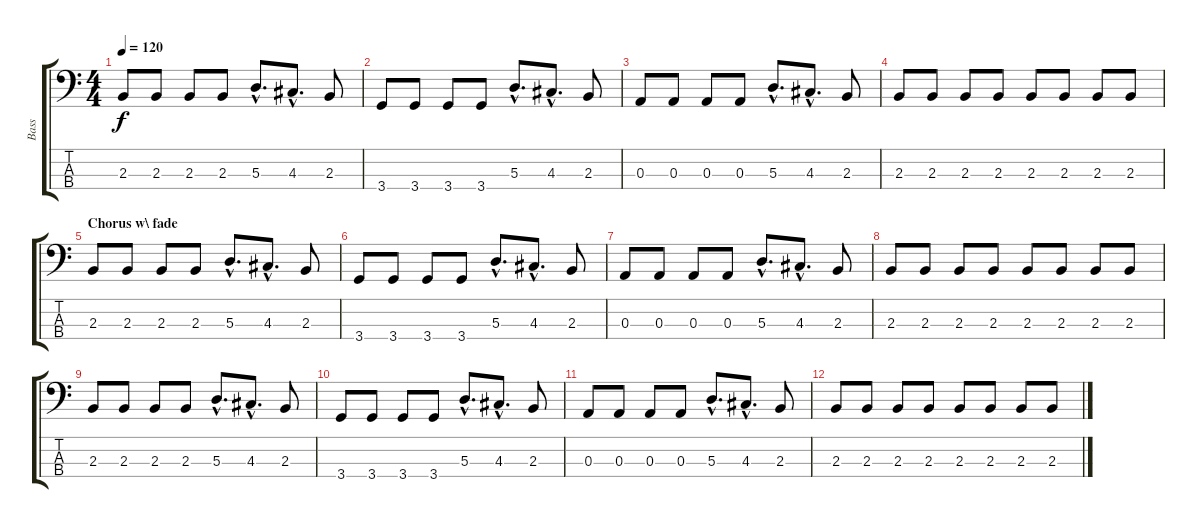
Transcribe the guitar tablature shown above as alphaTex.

\track ("Bass" "Bass") {instrument electricbassfinger}
\staff {score tabs}
\tuning (G2 D2 A1 E1) {hide}
\ts (4 4)
\tempo 120
\clef f4
\ks c
2.3.8{dy f} 2.3.8 2.3.8 2.3.8 5.3{hac}.8{d} 4.3{hac}.8{d} 2.3.8 |
3.4.8 3.4.8 3.4.8 3.4.8 5.3{hac}.8{d} 4.3{hac}.8{d} 2.3.8 |
0.3.8 0.3.8 0.3.8 0.3.8 5.3{hac}.8{d} 4.3{hac}.8{d} 2.3.8 |
2.3.8 2.3.8 2.3.8 2.3.8 2.3.8 2.3.8 2.3.8 2.3.8 |
\section ("" "Chorus w\\ fade")
2.3.8{volume 13} 2.3.8 2.3.8 2.3.8 5.3{hac}.8{d} 4.3{hac}.8{d} 2.3.8 |
3.4.8 3.4.8 3.4.8 3.4.8 5.3{hac}.8{d} 4.3{hac}.8{d} 2.3.8 |
0.3.8{volume 11} 0.3.8 0.3.8 0.3.8 5.3{hac}.8{d} 4.3{hac}.8{d} 2.3.8 |
2.3.8 2.3.8 2.3.8 2.3.8 2.3.8 2.3.8 2.3.8 2.3.8 |
2.3.8{volume 7} 2.3.8 2.3.8 2.3.8 5.3{hac}.8{d} 4.3{hac}.8{d} 2.3.8 |
3.4.8 3.4.8 3.4.8 3.4.8 5.3{hac}.8{d} 4.3{hac}.8{d} 2.3.8 |
0.3.8{volume 0} 0.3.8 0.3.8 0.3.8 5.3{hac}.8{d} 4.3{hac}.8{d} 2.3.8 |
2.3.8 2.3.8 2.3.8 2.3.8 2.3.8 2.3.8 2.3.8 2.3.8
